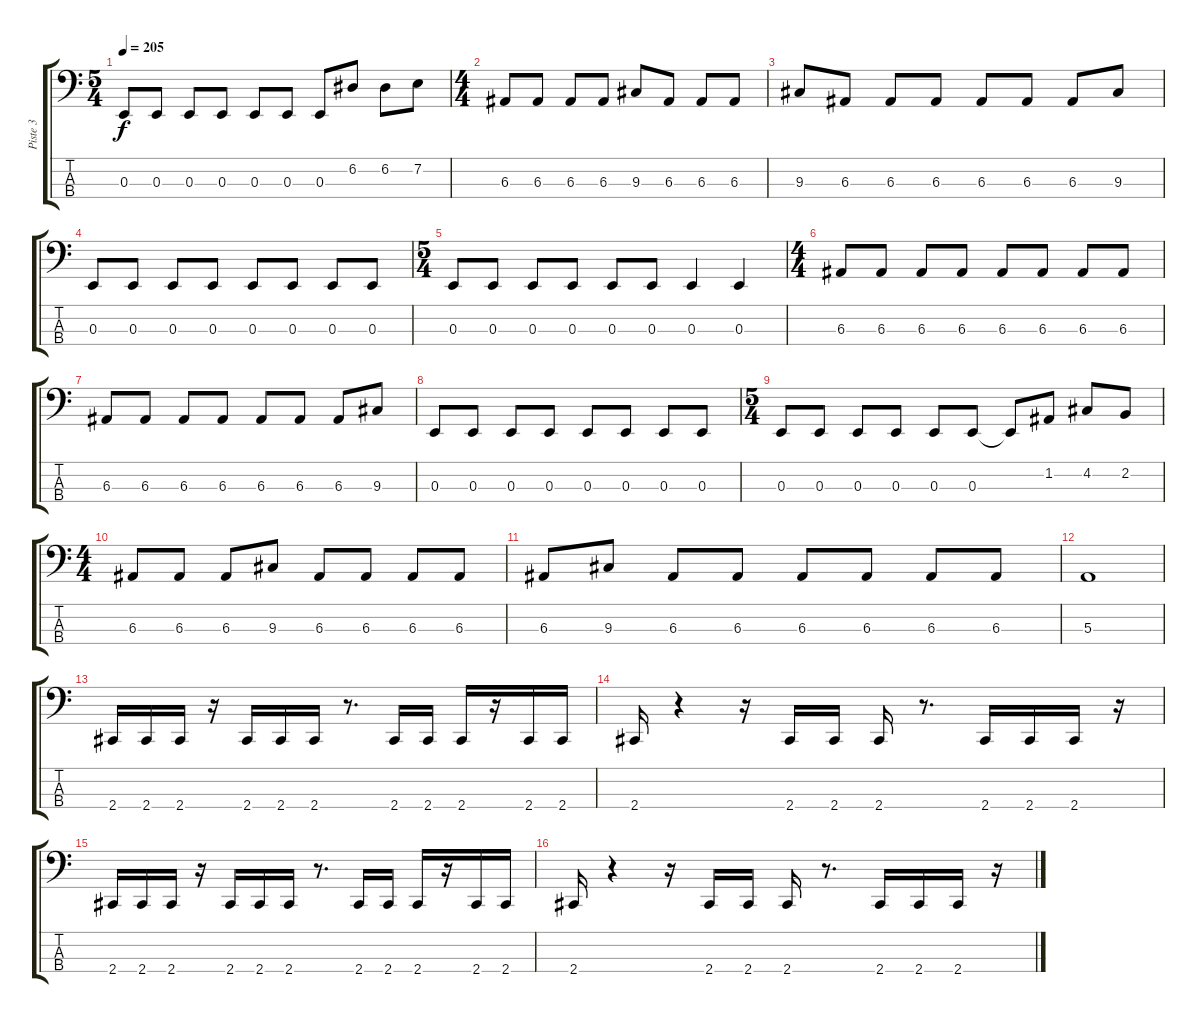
\track ("Piste 3" "Piste 3") {instrument electricbasspick}
\staff {score tabs}
\tuning (D2 A1 E1 B0) {hide}
\ts (5 4)
\tempo 205
\clef f4
\ks c
0.3.8{dy f} 0.3.8 0.3.8 0.3.8 0.3.8 0.3.8 0.3.8 6.2.8 6.2.8 7.2.8 |
\ts (4 4)
6.3.8 6.3.8 6.3.8 6.3.8 9.3.8 6.3.8 6.3.8 6.3.8 |
9.3.8 6.3.8 6.3.8 6.3.8 6.3.8 6.3.8 6.3.8 9.3.8 |
0.3.8 0.3.8 0.3.8 0.3.8 0.3.8 0.3.8 0.3.8 0.3.8 |
\ts (5 4)
0.3.8 0.3.8 0.3.8 0.3.8 0.3.8 0.3.8 0.3.4 0.3.4 |
\ts (4 4)
6.3.8 6.3.8 6.3.8 6.3.8 6.3.8 6.3.8 6.3.8 6.3.8 |
6.3.8 6.3.8 6.3.8 6.3.8 6.3.8 6.3.8 6.3.8 9.3.8 |
0.3.8 0.3.8 0.3.8 0.3.8 0.3.8 0.3.8 0.3.8 0.3.8 |
\ts (5 4)
0.3.8 0.3.8 0.3.8 0.3.8 0.3.8 0.3.8 0.3{t}.8 1.2.8 4.2.8 2.2.8 |
\ts (4 4)
6.3.8 6.3.8 6.3.8 9.3.8 6.3.8 6.3.8 6.3.8 6.3.8 |
6.3.8 9.3.8 6.3.8 6.3.8 6.3.8 6.3.8 6.3.8 6.3.8 |
5.3.1 |
2.4.16 2.4.16 2.4.16 r.16 2.4.16 2.4.16 2.4.16 r.8{d} 2.4.16 2.4.16 2.4.16 r.16 2.4.16 2.4.16 |
2.4.16 r.4 r.16 2.4.16 2.4.16 2.4.16 r.8{d} 2.4.16 2.4.16 2.4.16 r.16 |
2.4.16 2.4.16 2.4.16 r.16 2.4.16 2.4.16 2.4.16 r.8{d} 2.4.16 2.4.16 2.4.16 r.16 2.4.16 2.4.16 |
2.4.16 r.4 r.16 2.4.16 2.4.16 2.4.16 r.8{d} 2.4.16 2.4.16 2.4.16 r.16
